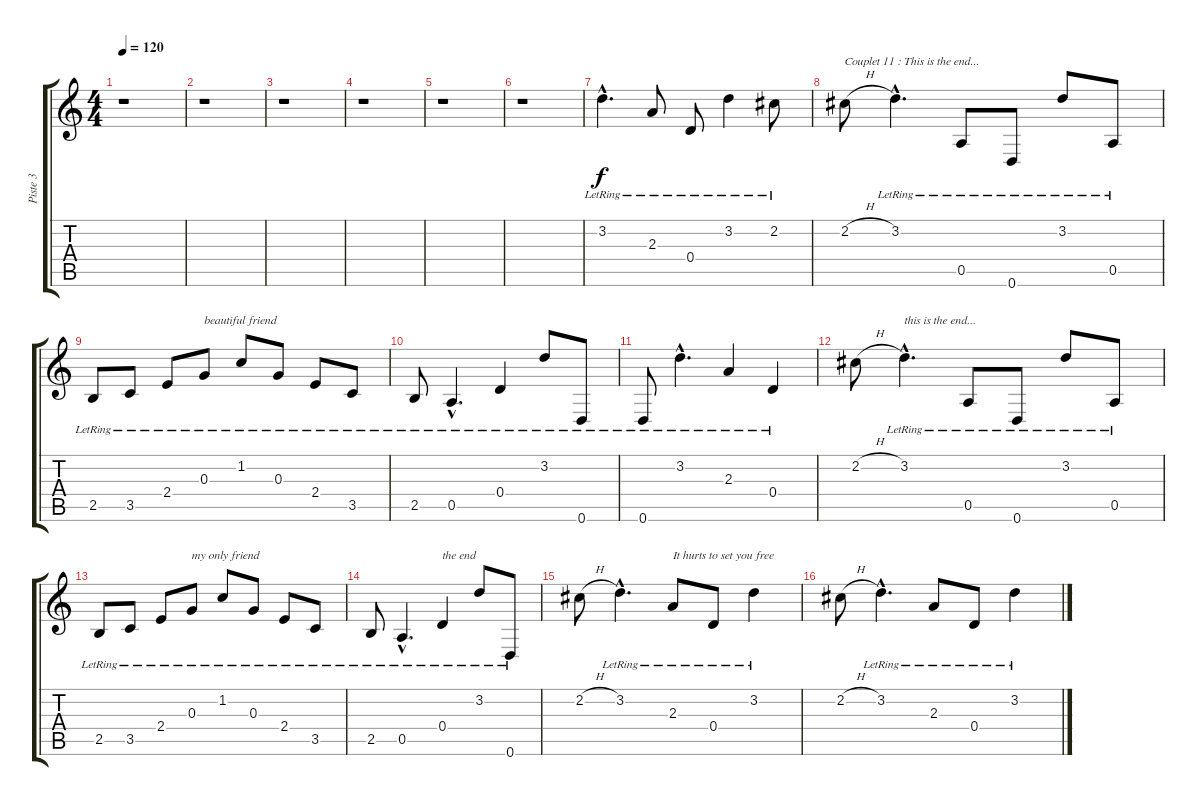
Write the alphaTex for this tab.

\track ("Piste 3" "Piste 3") {instrument electricguitarjazz}
\staff {score tabs}
\tuning (E4 B3 G3 D3 A2 D2) {hide}
\ts (4 4)
\tempo 120
\clef g2
\ks c
r.1{dy f} |
r.1 |
r.1 |
r.1 |
r.1 |
r.1 |
3.2{hac lr}.4{d} 2.3{lr}.8 0.4{lr}.8 3.2{lr}.4 2.2{lr}.8 |
2.2{h}.8{txt "Couplet 11 : This is the end..."} 3.2{hac lr}.4{d} 0.5{lr}.8 0.6{lr}.8 3.2{lr}.8 0.5{lr}.8 |
2.5{lr}.8 3.5{lr}.8 2.4{lr}.8 0.3{lr}.8{txt "beautiful friend"} 1.2{lr}.8 0.3{lr}.8 2.4{lr}.8 3.5{lr}.8 |
2.5{lr}.8 0.5{hac lr}.4{d} 0.4{lr}.4 3.2{lr}.8 0.6{lr}.8 |
0.6{lr}.8 3.2{hac lr}.4{d} 2.3{lr}.4 0.4{lr}.4 |
2.2{h}.8 3.2{hac lr}.4{d txt "this is the end..."} 0.5{lr}.8 0.6{lr}.8 3.2{lr}.8 0.5{lr}.8 |
2.5{lr}.8 3.5{lr}.8 2.4{lr}.8 0.3{lr}.8{txt "my only friend"} 1.2{lr}.8 0.3{lr}.8 2.4{lr}.8 3.5{lr}.8 |
2.5{lr}.8 0.5{hac lr}.4{d} 0.4{lr}.4{txt "the end"} 3.2{lr}.8 0.6{lr}.8 |
2.2{h}.8 3.2{hac lr}.4{d} 2.3{lr}.8{txt "It hurts to set you free"} 0.4{lr}.8 3.2{lr}.4 |
2.2{h}.8 3.2{hac lr}.4{d} 2.3{lr}.8 0.4{lr}.8 3.2{lr}.4
